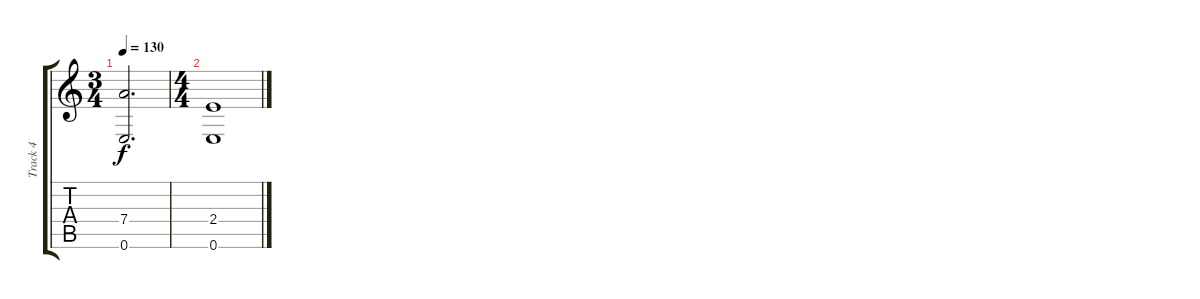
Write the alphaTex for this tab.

\track ("Track 4" "Track 4") {instrument contrabass}
\staff {score tabs}
\tuning (E4 B3 G3 D3 A2 E2) {hide}
\ts (3 4)
\tempo 130
\clef g2
\ks c
(7.4 0.6).2{d dy f} |
\ts (4 4)
(2.4 0.6).1
